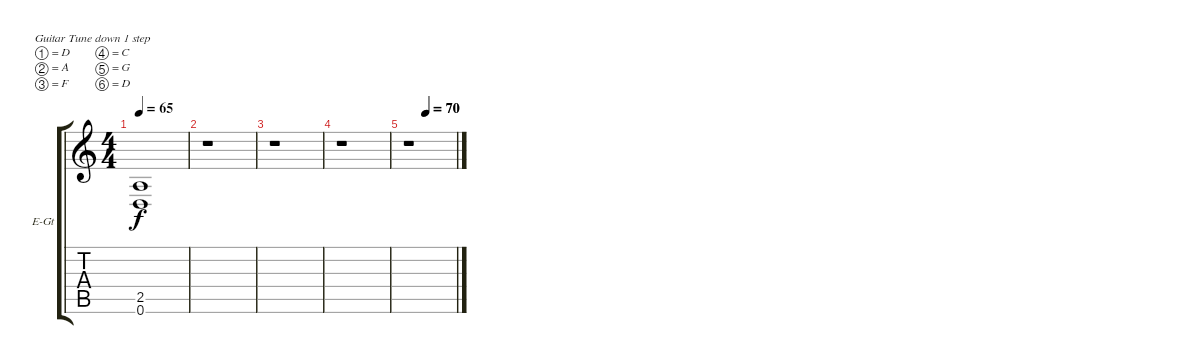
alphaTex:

\bracketExtendMode groupsimilarinstruments
\firstSystemTrackNameOrientation horizontal
\otherSystemsTrackNameOrientation horizontal
\track ("Rhytm guitar" "E-Gt") {instrument distortionguitar}
\staff {score tabs}
\tuning (D4 A3 F3 C3 G2 D2)
\ts (4 4)
\tempo 65
\clef g2
\ks c
(2.5{t} 0.6{t}).1{dy f} |
r.1 |
r.1 |
r.1 |
\tempo (70 0.3749)
\tempo (70 0.375)
r.1
